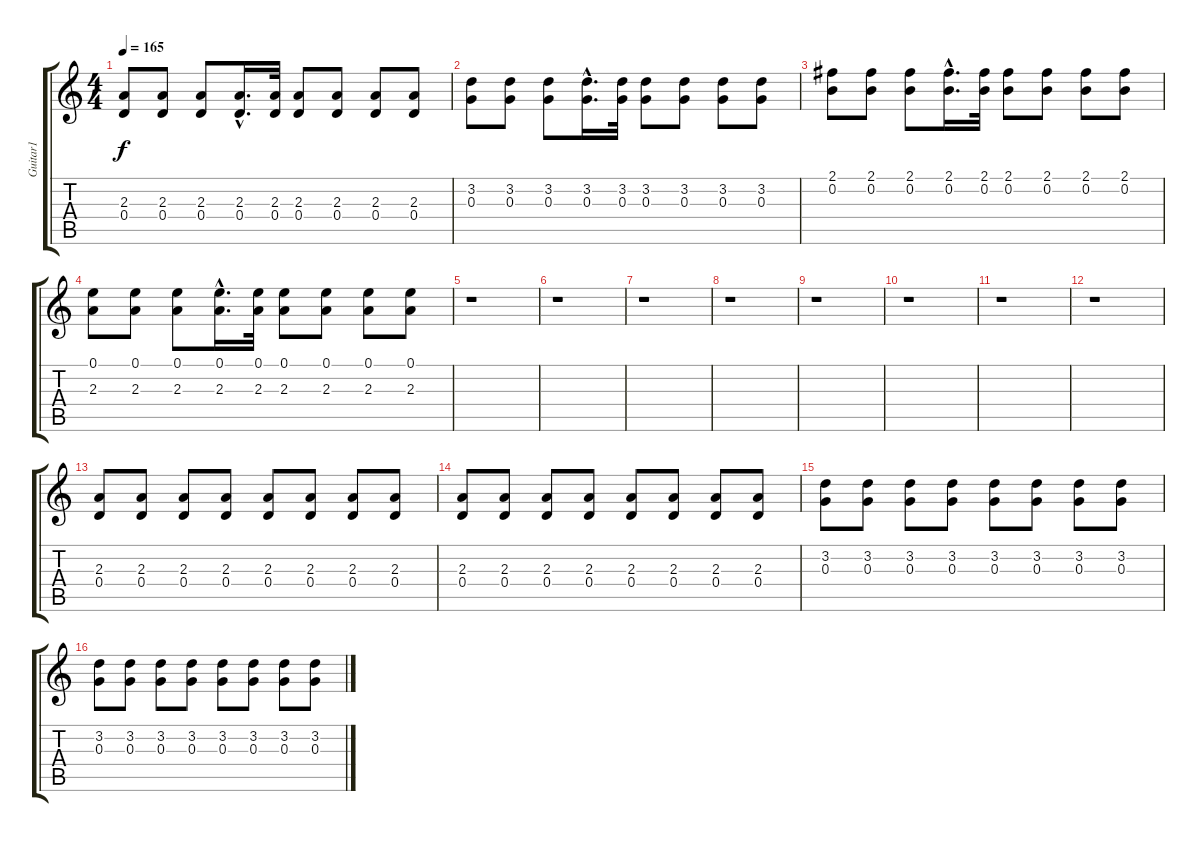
\track ("Guitar1" "Guitar1") {instrument overdrivenguitar}
\staff {score tabs}
\tuning (E4 B3 G3 D3 A2 E2) {hide}
\ts (4 4)
\tempo 165
\clef g2
\ks c
(2.3 0.4).8{dy f} (2.3 0.4).8 (2.3 0.4).8 (2.3{hac} 0.4{hac}).16{d} (2.3 0.4).32 (2.3 0.4).8 (2.3 0.4).8 (2.3 0.4).8 (2.3 0.4).8 |
(3.2 0.3).8 (3.2 0.3).8 (3.2 0.3).8 (3.2{hac} 0.3{hac}).16{d} (3.2 0.3).32 (3.2 0.3).8 (3.2 0.3).8 (3.2 0.3).8 (3.2 0.3).8 |
(2.1 0.2).8 (2.1 0.2).8 (2.1 0.2).8 (2.1{hac} 0.2{hac}).16{d} (2.1 0.2).32 (2.1 0.2).8 (2.1 0.2).8 (2.1 0.2).8 (2.1 0.2).8 |
(0.1 2.3).8 (0.1 2.3).8 (0.1 2.3).8 (0.1{hac} 2.3{hac}).16{d} (0.1 2.3).32 (0.1 2.3).8 (0.1 2.3).8 (0.1 2.3).8 (0.1 2.3).8 |
r.1 |
r.1 |
r.1 |
r.1 |
r.1 |
r.1 |
r.1 |
r.1 |
(2.3 0.4).8 (2.3 0.4).8 (2.3 0.4).8 (2.3 0.4).8 (2.3 0.4).8 (2.3 0.4).8 (2.3 0.4).8 (2.3 0.4).8 |
(2.3 0.4).8 (2.3 0.4).8 (2.3 0.4).8 (2.3 0.4).8 (2.3 0.4).8 (2.3 0.4).8 (2.3 0.4).8 (2.3 0.4).8 |
(3.2 0.3).8 (3.2 0.3).8 (3.2 0.3).8 (3.2 0.3).8 (3.2 0.3).8 (3.2 0.3).8 (3.2 0.3).8 (3.2 0.3).8 |
(3.2 0.3).8 (3.2 0.3).8 (3.2 0.3).8 (3.2 0.3).8 (3.2 0.3).8 (3.2 0.3).8 (3.2 0.3).8 (3.2 0.3).8
